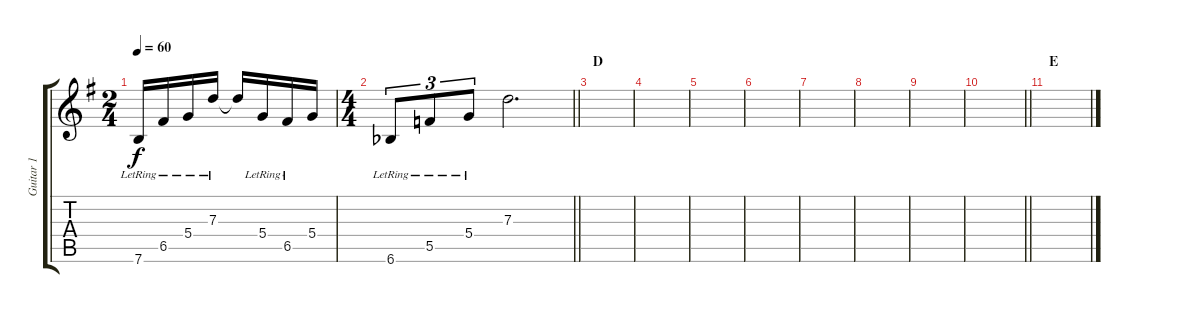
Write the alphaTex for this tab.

\track ("Guitar 1" "Guitar 1") {instrument acousticguitarsteel}
\staff {score tabs}
\tuning (E4 B3 G3 D3 C3 E2) {hide}
\ts (2 4)
\tempo 60
\clef g2
\ks g
7.6{lr}.16{dy f} 6.5{lr}.16 5.4{lr}.16 7.3{lr}.16 7.3{t}.16 5.4{lr}.16 6.5{lr}.16 5.4.16 |
\ts (4 4)
\barLineRight lightlight
6.6{lr acc b}.8{tu (3 2)} 5.5{lr}.8{tu (3 2)} 5.4{lr}.8{tu (3 2)} 7.3.2{d} |
\section ("" "D")
|
|
|
|
|
|
|
\barLineRight lightlight
|
\section ("" "E")
